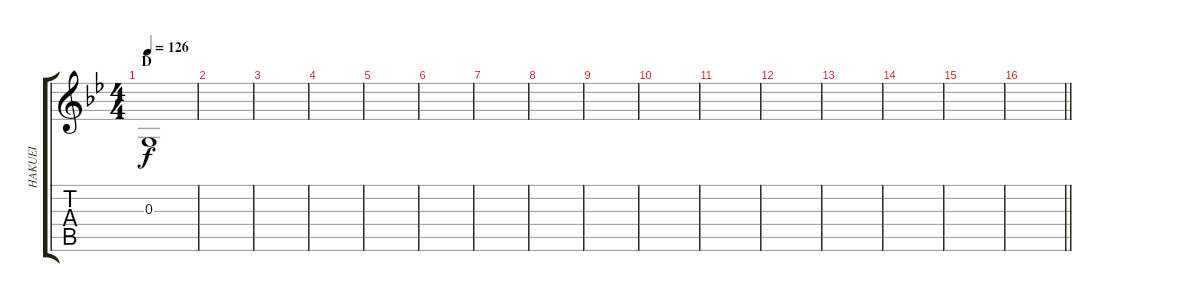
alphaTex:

\track ("HAKUEI" "HAKUEI") {instrument oboe}
\staff {score tabs}
\tuning (E4 B3 G3 D3 A2 E2) {hide}
\ts (4 4)
\section ("" "D")
\tempo 126
\clef g2
\ks bb
0.3.1{dy f} |
|
|
|
|
|
|
|
|
|
|
|
|
|
|
\barLineRight lightlight
